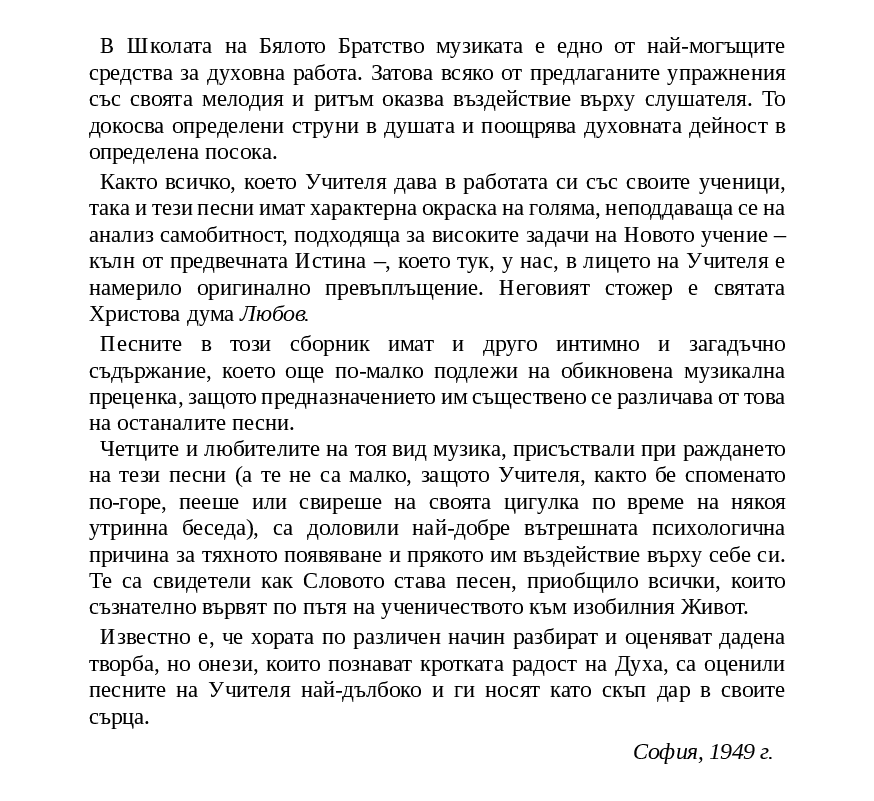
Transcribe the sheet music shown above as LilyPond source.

\version "2.24.4"

% include paper part and global functions
\include "include/globals.ily"

\bookpart {
  \paper {
    print-all-headers = ##t
    print-page-number = ##t
    print-first-page-number = ##f
    page-number-type = #'roman-upper


    % put page numbers on the bottom
    oddHeaderMarkup = \markup {

      \fill-line {
        """"
        \if \should-print-page-number  \abs-fontsize #9 {
          \fromproperty #'page:page-number-string

        }
      }
    }
    evenHeaderMarkup = \markup {

      \fill-line {
        \if \should-print-page-number \abs-fontsize #9 {
          \fromproperty #'page:page-number-string
          ""
        }
      }
    }

    oddFooterMarkup = \markup ""

    evenFooterMarkup = ""
    left-margin = 1.5\cm
    right-margin = 1.5\cm
    top-margin = 1\cm
    bottom-margin = 1.2\cm
    ragged-bottom = ##t % do not spread the staves to fill the whole vertical space
    top-markup-spacing.basic-distance = 8\mm
    top-system-spacing.basic-distance = 10\mm

    % change distance between staves
    system-system-spacing =
    #'((basic-distance . 16)
       (minimum-distance . 6)
       (padding . 1)
       (stretchability . 12))
  }

  
  \markup \abs-fontsize #11 {
    \vspace #0.9 \override #'(baseline-skip . 3.4)
    \justify {
      \hspace #1.5
      В Школата на Бялото Братство музиката е едно от най-могъщите средства за духовна работа.
      Затова всяко от предлаганите упражнения със своята мелодия и ритъм оказва въздействие върху
      слушателя. То докосва определени струни в душата и поощрява
      духовната дейност в определена посока.
    }
  }

  \markup \abs-fontsize #11 {
    \vspace #0.9 \override #'(baseline-skip . 3.4)
    \justify {
      \hspace #1.5
      Както всичко, което Учителя дава в работата си със своите
      ученици, така и тези песни имат характерна окраска на голяма,
      неподдаваща се на анализ самобитност, подходяща за високите
      задачи на Новото учение – кълн от предвечната Истина –, което тук,
      у нас, в лицето на Учителя е намерило оригинално превъплъщение.
      Неговият стожер е святата Христова дума \italic"Любов."
    }
  }

  \markup \abs-fontsize #11 {
    \vspace #0.9 \override #'(baseline-skip . 3.4)
    \justify {
      \hspace #1.5

      Песните в този сборник имат и друго интимно и загадъчно
      съдържание, което още по-малко подлежи на обикновена
      музикална преценка, защото предназначението им съществено се
      различава от това на останалите песни.
    }
  }

  \markup \abs-fontsize #11 {
    \vspace #0.9 \override #'(baseline-skip . 3.4)
    \justify {
      \hspace #1.5
      Четците и любителите на тоя вид музика, присъствали при
      раждането на тези песни (а те не са малко, защото Учителя, както
      бе споменато по-горе, пееше или свиреше на своята цигулка
      по време на някоя утринна беседа), са доловили най-добре
      вътрешната психологична причина за тяхното появяване и прякото
      им въздействие върху себе си. Те са свидетели как Словото става
      песен, приобщило всички, които съзнателно вървят по пътя на
      ученичеството към изобилния Живот.
    }
  }

  \markup \abs-fontsize #11 {
    \vspace #0.9 \override #'(baseline-skip . 3.4)
    \justify {
      \hspace #1.5

      Известно е, че хората по различен начин разбират и оценяват
      дадена творба, но онези, които познават кротката радост на Духа,
      са оценили песните на Учителя най-дълбоко и ги носят като скъп
      дар в своите сърца.


    }
  }



  \markup \abs-fontsize #11 \raise #0 \override #'(baseline-skip . 3.4) {
    \column {
      \line {"  "}
      \fill-line { "" ""  \italic {"София, 1949 г.  "} }
    }
  }



} % bookpart



% Più mosso
% „Weiße Bruderschaft“